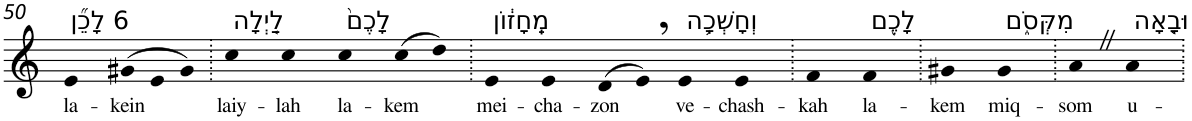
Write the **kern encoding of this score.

**kern	**text
*part1	*part1
*staff1	*staff1
*I"Piano	*
*I'Pno	*
!!LO:PB:g=z
*clefG2	*
*k[]	*
=50	=50
!LO:TX:a:t=6 לָכֵ֞ן	!
!	!LO:LY:b
4e	la-
!	!LO:LY:b
(>12g#X	-kein
12e	.
12g#)	.
=51.	=51.
!LO:TX:a:t=לַ֤יְלָה	!
!	!LO:LY:b
4cc	laiy-
!	!LO:LY:b
4cc	-lah
!LO:TX:a:t=לָכֶם֙	!
!	!LO:LY:b
4cc	la-
!	!LO:LY:b
(>8cc	-kem
8dd)	.
=52.	=52.
!LO:TX:a:t=מֵֽחָז֔וֹן	!
!	!LO:LY:b
4e	mei-
!	!LO:LY:b
4e	-cha-
!	!LO:LY:b
(>8d	-zon
8e,)	.
!LO:TX:a:t=וְחָשְׁכָ֥ה	!
!	!LO:LY:b
4e	ve-
!	!LO:LY:b
4e	-chash-
=53.	=53.
!	!LO:LY:b
4f	-kah
!LO:TX:a:t=לָכֶ֖ם	!
!	!LO:LY:b
4f	la-
=54.	=54.
!	!LO:LY:b
4g#X	-kem
!LO:TX:a:t=מִקְּסֹ֑ם	!
!	!LO:LY:b
4g#	miq-
=55.	=55.
!	!LO:LY:b
4aZ	-som
!LO:TX:a:t=וּבָ֤אָה	!
!	!LO:LY:b
4a	u-
=.	=.
*-	*-
